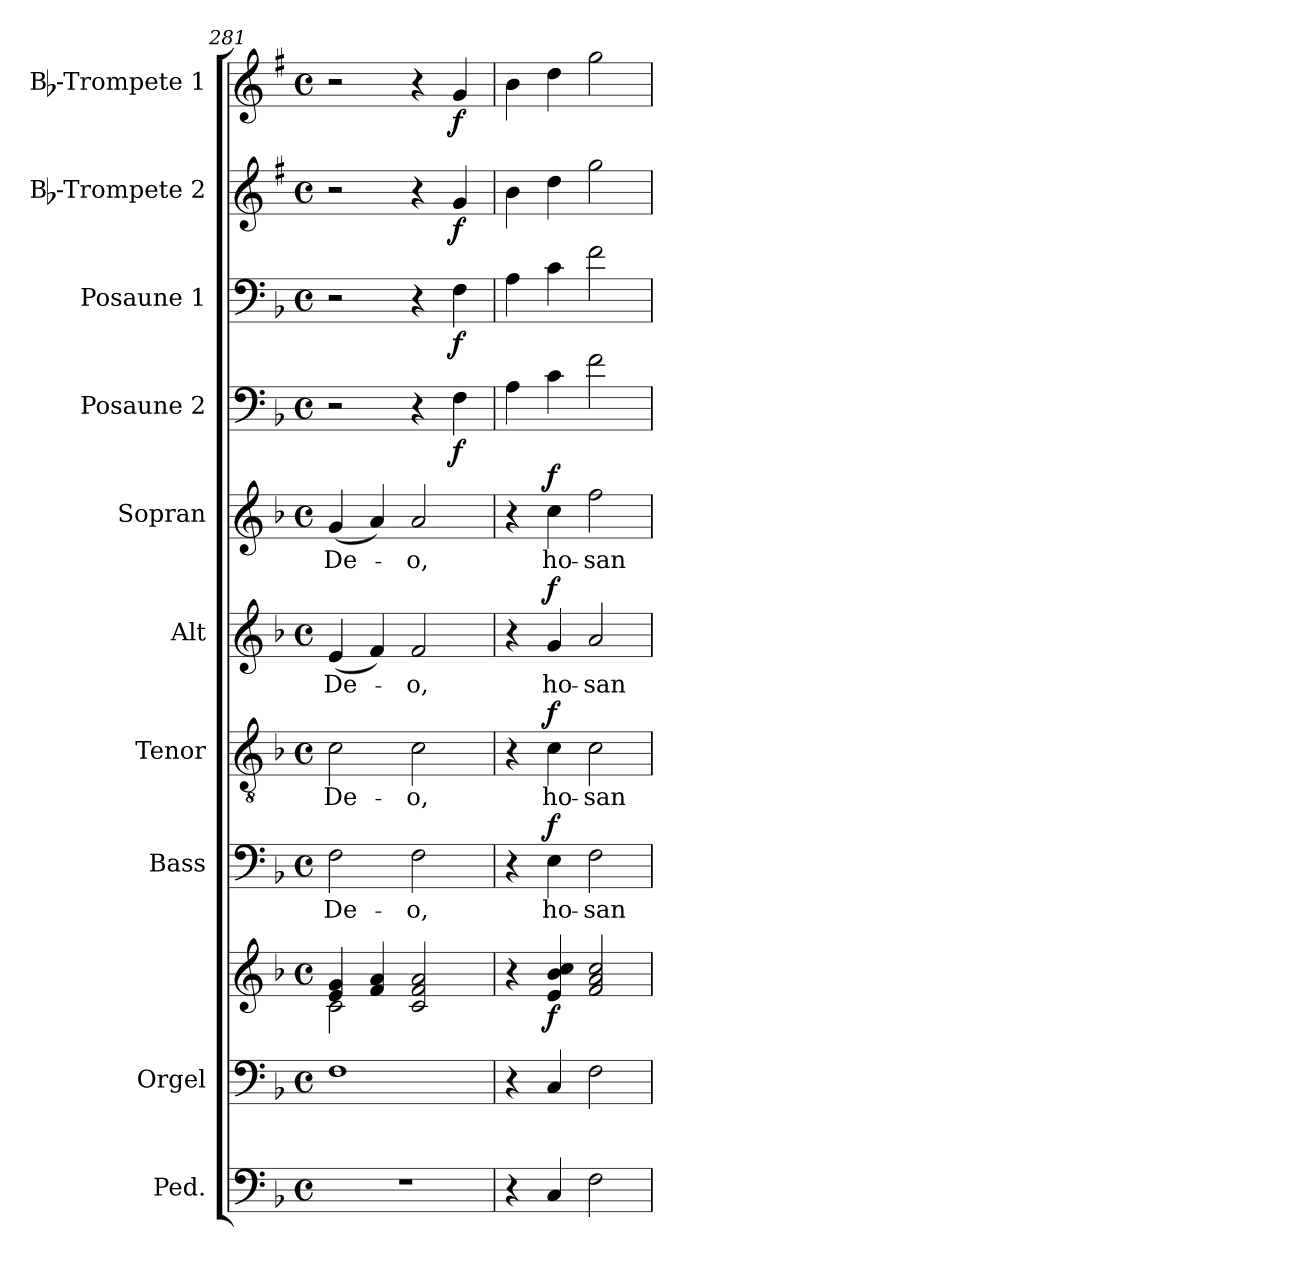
**kern	**kern	**kern	**dynam	**kern	**text	**dynam	**kern	**text	**dynam	**kern	**text	**dynam	**kern	**text	**dynam	**kern	**dynam	**kern	**dynam	**kern	**dynam	**kern	**dynam
*part10	*part9	*part9	*part9	*part8	*part8	*part8	*part7	*part7	*part7	*part6	*part6	*part6	*part5	*part5	*part5	*part4	*part4	*part3	*part3	*part2	*part2	*part1	*part1
*staff11	*staff10	*staff9	*staff9/10	*staff8	*staff8	*staff8	*staff7	*staff7	*staff7	*staff6	*staff6	*staff6	*staff5	*staff5	*staff5	*staff4	*staff4	*staff3	*staff3	*staff2	*staff2	*staff1	*staff1
*I"Ped.	*I"Orgel	*	*	*I"Bass	*	*	*I"Tenor	*	*	*I"Alt	*	*	*I"Sopran	*	*	*I"Posaune 2	*	*I"Posaune 1	*	*I"Bb-Trompete 2	*	*I"Bb-Trompete 1	*
*	*I'Org.	*	*	*I'B.	*	*	*I'T.	*	*	*I'A.	*	*	*I'S.	*	*	*I'Pos. 2	*	*I'Pos. 1	*	*I'Bb Trp. 2	*	*I'Bb Trp. 1	*
*clefF4	*clefF4	*clefG2	*	*clefF4	*	*	*clefGv2	*	*	*clefG2	*	*	*clefG2	*	*	*clefF4	*	*clefF4	*	*clefG2	*	*clefG2	*
*ITrd7c12	*	*	*	*	*	*	*	*	*	*	*	*	*	*	*	*	*	*	*	*ITrd1c2	*	*ITrd1c2	*
*k[b-]	*k[b-]	*k[b-]	*	*k[b-]	*	*	*k[b-]	*	*	*k[b-]	*	*	*k[b-]	*	*	*k[b-]	*	*k[b-]	*	*k[b-]	*	*k[b-]	*
*F:	*F:	*F:	*	*F:	*	*	*F:	*	*	*F:	*	*	*F:	*	*	*F:	*	*F:	*	*F:	*	*F:	*
*M4/4	*M4/4	*M4/4	*	*M4/4	*	*	*M4/4	*	*	*M4/4	*	*	*M4/4	*	*	*M4/4	*	*M4/4	*	*M4/4	*	*M4/4	*
*met(c)	*met(c)	*met(c)	*	*met(c)	*	*	*met(c)	*	*	*met(c)	*	*	*met(c)	*	*	*met(c)	*	*met(c)	*	*met(c)	*	*met(c)	*
=281	=281	=281	=281	=281	=281	=281	=281	=281	=281	=281	=281	=281	=281	=281	=281	=281	=281	=281	=281	=281	=281	=281	=281
*	*	*^	*	*	*	*	*	*	*	*	*	*	*	*	*	*	*	*	*	*	*	*	*
!	!	!	!	!	!	!LO:LY:b	!	!	!LO:LY:b	!	!	!LO:LY:b	!	!	!LO:LY:b	!	!	!	!	!	!	!	!	!
1r	1F	4e/ 4g/	2c\	.	2F\	De-	.	2c\	De-	.	(<4e/	De-	.	(<4g/	De-	.	2r	.	2r	.	2r	.	2r	.
.	.	4f/ 4a/	.	.	.	.	.	.	.	.	4f/)	.	.	4a/)	.	.	.	.	.	.	.	.	.	.
!	!	!	!	!	!	!LO:LY:b	!	!	!LO:LY:b	!	!	!LO:LY:b	!	!	!LO:LY:b	!	!	!	!	!	!	!	!	!
.	.	2c/ 2f/ 2a/	2ryy	.	2F\	-o,	.	2c\	-o,	.	2f/	-o,	.	2a/	-o,	.	4r	.	4r	.	4r	.	4r	.
!	!	!	!	!	!	!	!	!	!	!	!	!	!	!	!	!	!	!LO:DY:b	!	!LO:DY:b	!	!LO:DY:b	!	!LO:DY:b
.	.	.	.	.	.	.	.	.	.	.	.	.	.	.	.	.	4F\	f	4F\	f	4f/	f	4f/	f
*	*	*v	*v	*	*	*	*	*	*	*	*	*	*	*	*	*	*	*	*	*	*	*	*	*
=282	=282	=282	=282	=282	=282	=282	=282	=282	=282	=282	=282	=282	=282	=282	=282	=282	=282	=282	=282	=282	=282	=282	=282
4r	4r	4r	.	4r	.	.	4r	.	.	4r	.	.	4r	.	.	4A\	.	4A\	.	4a\	.	4a\	.
!	!	!	!LO:DY:b	!	!LO:LY:b	!LO:DY:a	!	!LO:LY:b	!LO:DY:a	!	!LO:LY:b	!LO:DY:a	!	!LO:LY:b	!LO:DY:a	!	!	!	!	!	!	!	!
4CC/	4C/	4e/ 4b-/ 4cc/	f	4E\	ho-	f	4c\	ho-	f	4g/	ho-	f	4cc\	ho-	f	4c\	.	4c\	.	4cc\	.	4cc\	.
!	!	!	!	!	!LO:LY:b	!	!	!LO:LY:b	!	!	!LO:LY:b	!	!	!LO:LY:b	!	!	!	!	!	!	!	!	!
2FF\	2F\	2f/ 2a/ 2cc/	.	2F\	-san-	.	2c\	-san-	.	2a/	-san-	.	2ff\	-san-	.	2f\	.	2f\	.	2ff\	.	2ff\	.
=	=	=	=	=	=	=	=	=	=	=	=	=	=	=	=	=	=	=	=	=	=	=	=
*-	*-	*-	*-	*-	*-	*-	*-	*-	*-	*-	*-	*-	*-	*-	*-	*-	*-	*-	*-	*-	*-	*-	*-
